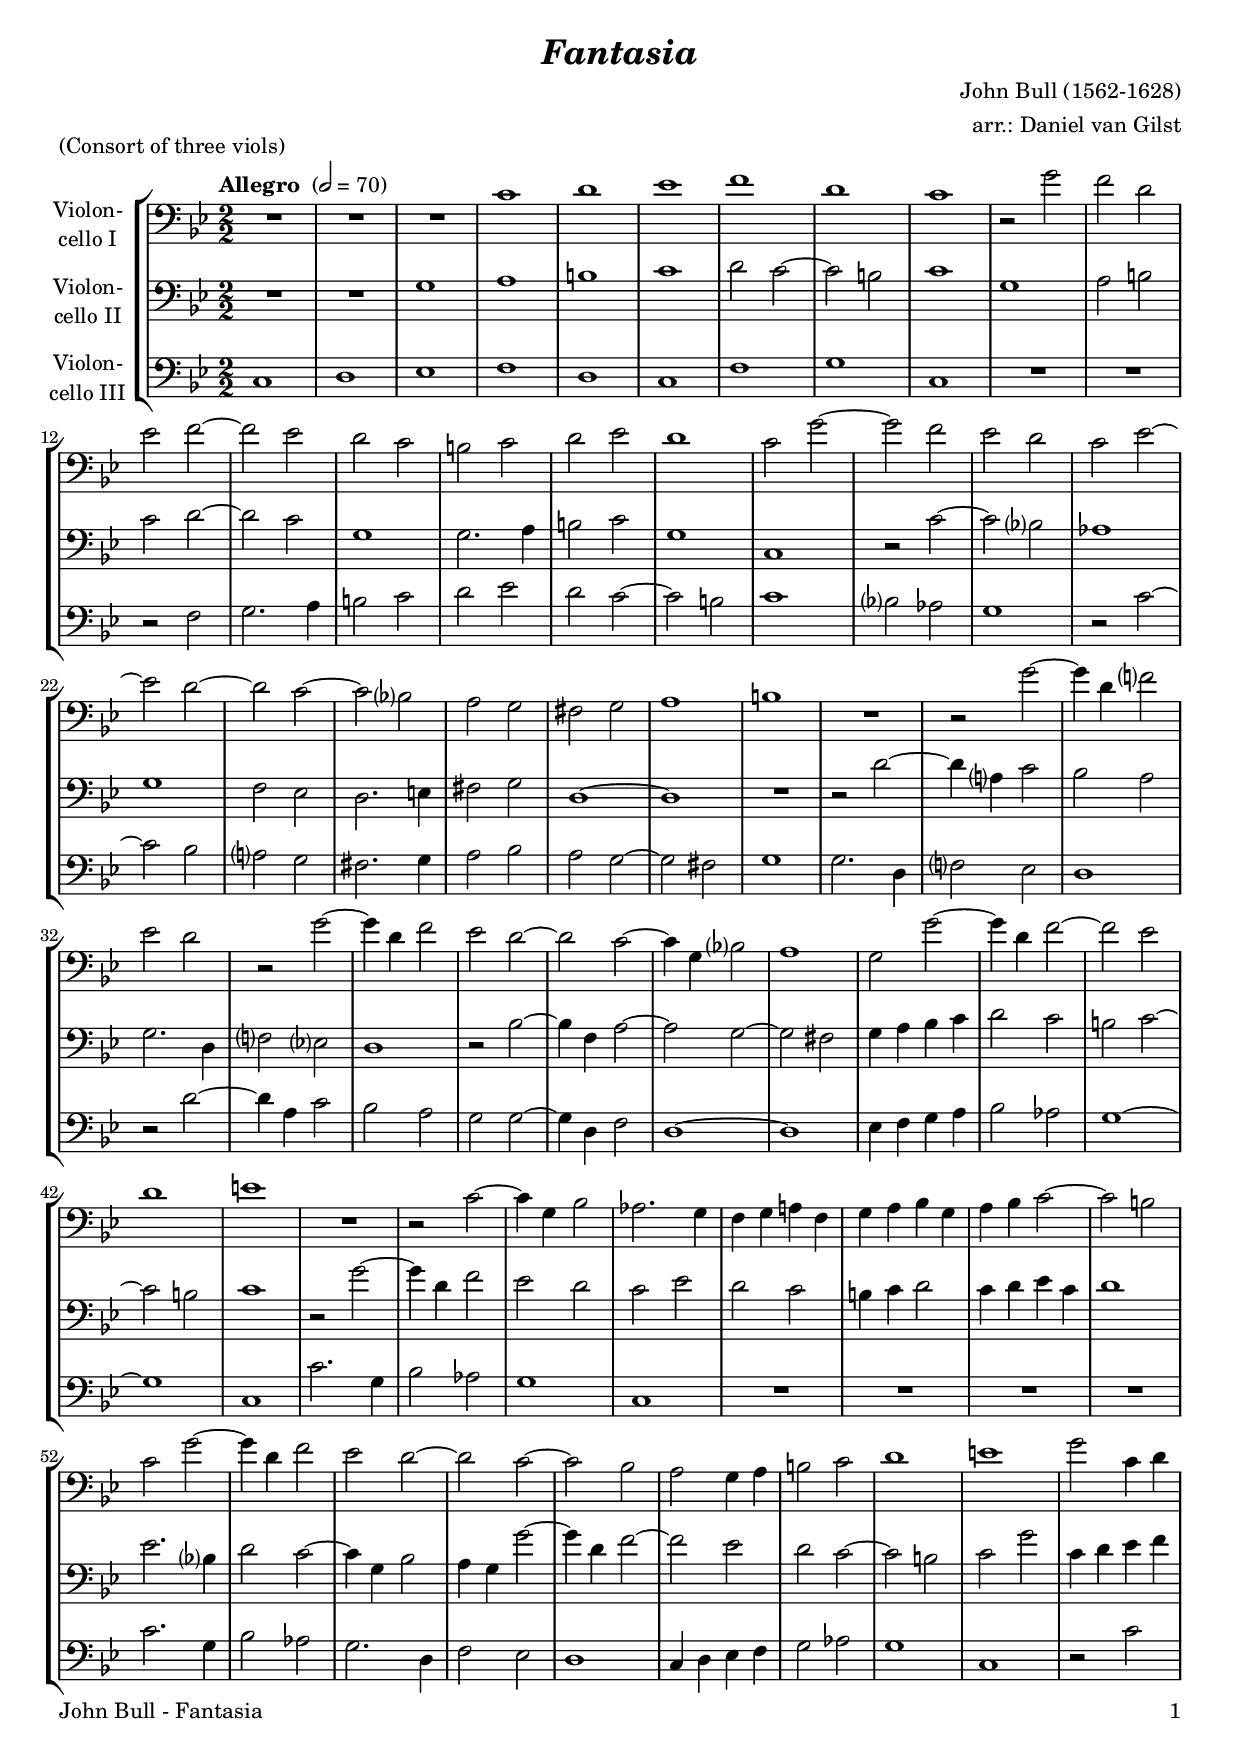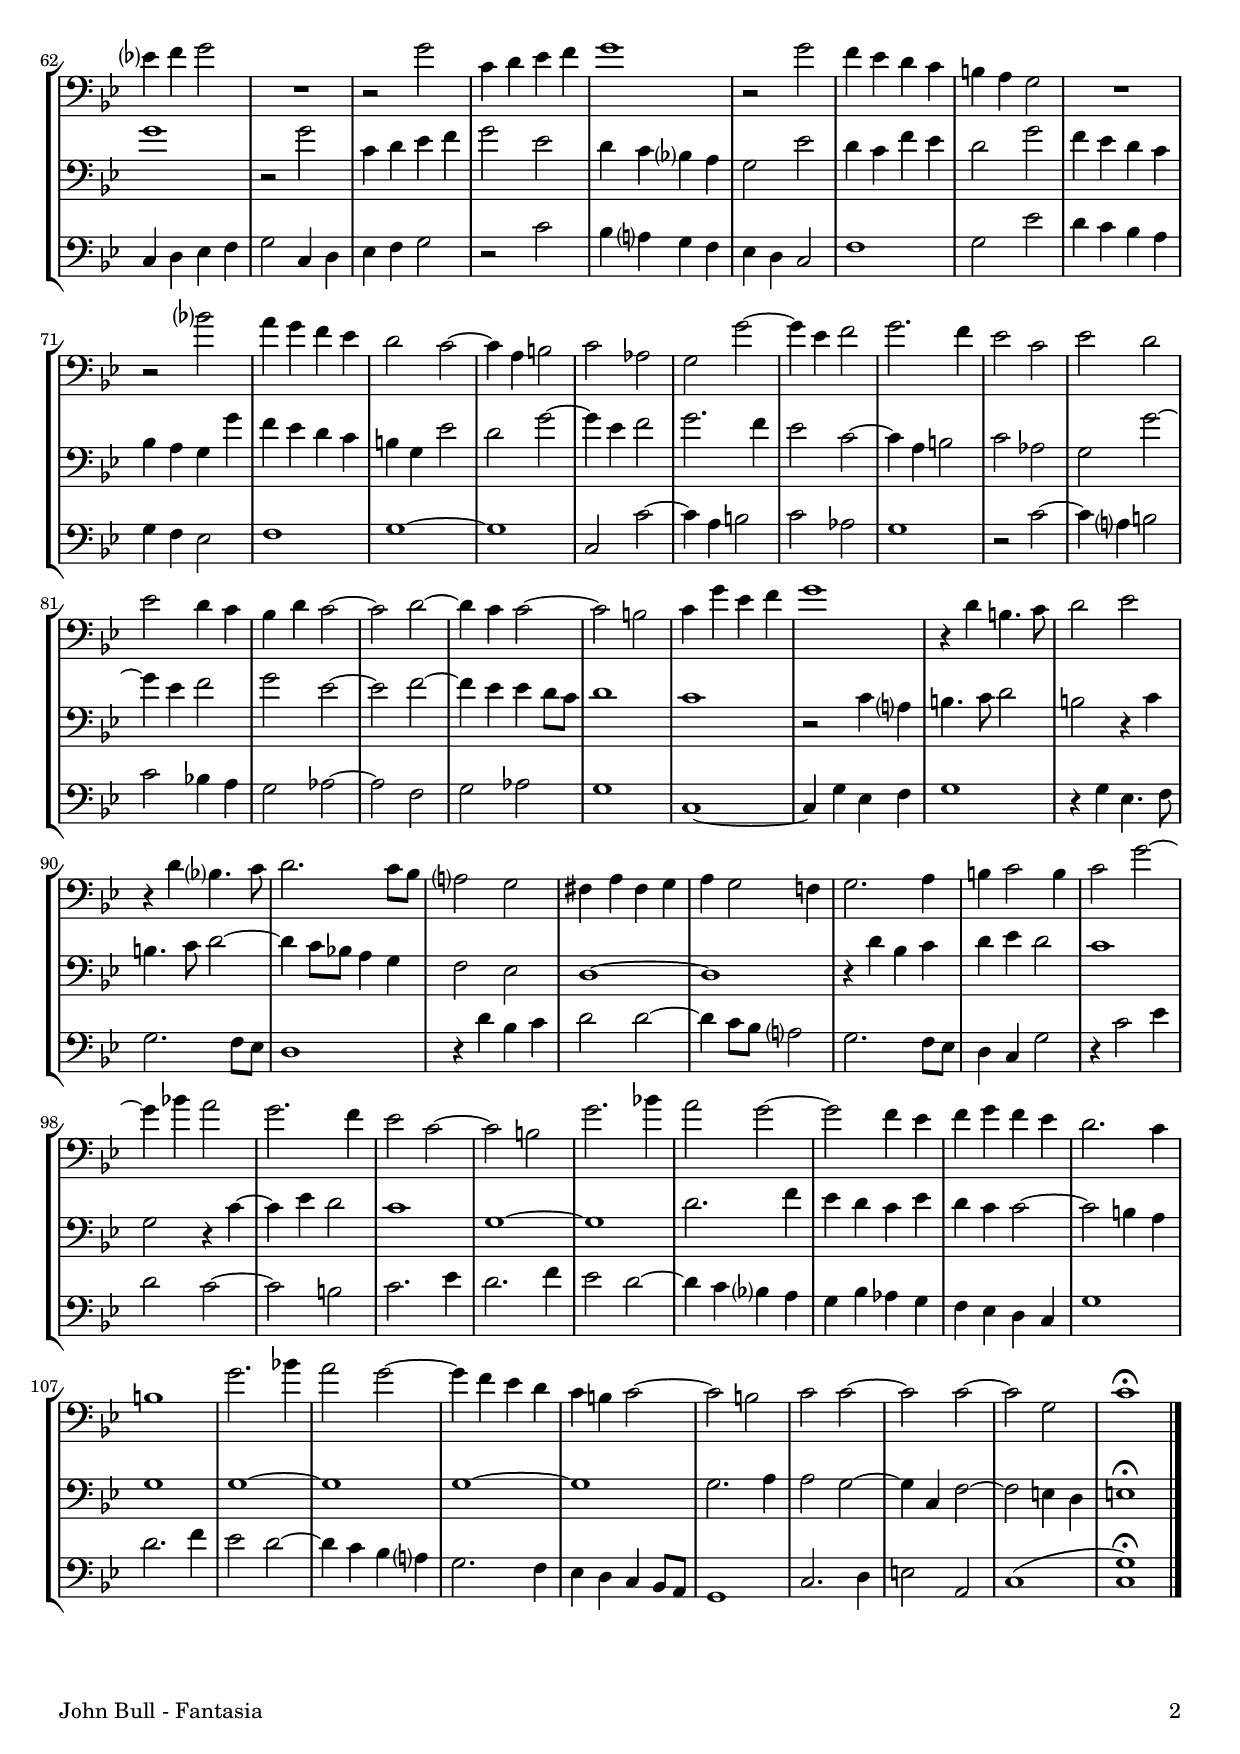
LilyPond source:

\version "2.18.2"
\include "deutsch.ly"
  
#(set-global-staff-size 18.75)

\header {
  title     = \markup \bold \italic "Fantasia"
  composer  = "John Bull (1562-1628)"
  arranger  = "arr.: Daniel van Gilst"
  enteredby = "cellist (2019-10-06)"
  piece     = "(Consort of three viols)"
}

voiceconsts = {
  \key f \major
  \time 2/2
  \clef "bass"
  \numericTimeSignature
  \compressFullBarRests
  % Set default beaming for all staves
%  \set Timing.beamExceptions = #'()
%  \set Timing.baseMoment     = #(ly:make-moment 1 4)
%  \set Timing.beatStructure  = #'(1 1 1)
  \tempo "Allegro " 2=70
}

micl = "clarinet"
mifl = "flute"
miob = "oboe"
mifh = "french horn"
misx = "tenor sax"
mist = "string ensemble 1"
miba = "cello"

va = \relative c'' {
  \voiceconsts
  
  R1*3
  g1
  a
  b
  c
  a
  g
  r2 d'
  c a
  b c~
  c b
  a g

  fis g
  a b
  a1
  g2 d'~
  d c
  b a
  g b~
  b a~
  a g~
  g f?
  e d

  cis d
  e1
  fis
  R
  r2 d'~
  d4 a c?2
  b a
  r d~
  d4 a c2
  b a~

  a g~
  g4 d f?2
  e1
  d2 d'~
  d4 a c2~
  c b
  a1
  h
  R

  r2 g~
  g4 d f2
  es2. d4
  c d e! c
  d e f d
  e f g2~
  g fis
  g d'~
  d4 a c2

  b a~
  a g~
  g f
  e d4 e
  fis2 g
  a1
  h
  d2 g,4 a
  b? c d2

  R1
  r2 d
  g,4 a b c
  d1
  r2 d
  c4 b a g
  fis e d2
  R1
  r2 f'?

  e4 d c b
  a2 g~
  g4 e fis2
  g es
  d d'~
  d4 b c2
  d2. c4
  b2 g
  b a

  b a4 g
  f a g2~
  g a~
  a4 g g2~
  g fis
  g4 d' b c
  d1

  r4 a fis4. g8
  a2 b
  r4 a f?4. g8
  a2. g8 f
  e?2 d
  cis4 e cis d
  e d2 c!4

  d2. e4
  fis g2 fis4
  g2 d'~
  d4 f! e2
  d2. c4
  b2 g~
  g fis

  d'2. f!4
  e2 d~
  d c4 b
  c d c b
  a2. g4
  fis1
  d'2. f!4

  e2 d~
  d4 c b a
  g fis g2~
  g fis
  g g~
  g g~
  g d
  g1\fermata \bar "|."
}

vb = \relative c' {
  \voiceconsts

  R1*2
  d1
  e
  fis
  g
  a2 g~
  g fis
  g1
  d

  e2 fis
  g a~
  a g
  d1
  d2. e4
  fis2 g
  d1
  g,
  r2 g'~
  g f?

  es1
  d
  c2 b
  a2. h4
  cis2 d
  a1~
  a
  R
  r2 a'~
  a4 e? g2

  f e
  d2. a4
  c?2 b?
  a1
  r2 f'~
  f4 c e2~
  e d~
  d cis
  d4 e f g

  a2 g
  fis g~
  g fis
  g1
  r2 d'~
  d4 a c2
  b a
  g b
  a g

  fis4 g a2
  g4 a b g
  a1
  b2. f?4
  a2 g~
  g4 d f2
  e4 d d'2~
  d4 a c2~

  c b
  a g~
  g fis
  g d'
  g,4 a b c
  d1
  r2 d
  g,4 a b c
  d2 b

  a4 g f? e
  d2 b'
  a4 g c b
  a2 d
  c4 b a g
  f e d d'
  c b a g
  fis d b'2

  a d~
  d4 b c2
  d2. c4
  b2 g~
  g4 e fis2
  g es
  d d'~
  d4 b c2
  d b~

  b c~
  c4 b b a8 g
  a1
  g
  r2 g4 e?
  fis4. g8 a2
  fis r4 g
  fis4. g8 a2~

  a4 g8 f! e4 d
  c2 b
  a1~
  a
  r4 a' f g
  a b a2
  g1
  d2 r4 g~

  g b a2
  g1
  d~
  d
  a'2. c4
  b a g b
  a g g2~
  g fis4 e
  d1

  d~
  d
  d~
  d
  d2. e4
  e2 d~
  d4 g, c2~
  c h4 a
  h1\fermata \bar "|."
}

vc = \relative c' {
  \voiceconsts

  g1
  a
  b
  c
  a
  g
  c
  d
  g,
  R1*2
  r2 c
  d2. e4
  fis2 g

  a b
  a g~
  g fis
  g1
  f?2 es
  d1
  r2 g~
  g f
  e? d
  cis2. d4

  e2 f
  e d~
  d cis
  d1
  d2. a4
  c?2 b
  a1
  r2 a'~
  a4 e g2
  f e

  d d~
  d4 a c2
  a1~
  a
  b4 c d e
  f2 es
  d1~
  d
  g,
  g'2. d4

  f2 es
  d1
  g,
  R1*4
  g'2. d4
  f2 es
  d2. a4
  c2 b
  a1
  g4 a b c

  d2 es
  d1
  g,
  r2 g'
  g,4 a b c
  d2 g,4 a
  b c d2
  r g
  f4 e? d c
  b a g2

  c1
  d2 b'
  a4 g f e
  d c b2
  c1
  d~
  d
  g,2 g'~
  g4 e fis2
  g es

  d1
  r2 g~
  g4 e? fis2
  g f!4 e
  d2 es~
  es c
  d es
  d1
  g,~
  g4 d' b c

  d1
  r4 d b4. c8
  d2. c8 b
  a1
  r4 a' f g
  a2 a~
  a4 g8 f e?2
  d2. c8 b
  a4 g d'2

  r4 g2 b4
  a2 g~
  g fis
  g2. b4
  a2. c4
  b2 a~
  a4 g f? e
  d f es d
  c b a g

  d'1
  a'2. c4
  b2 a~
  a4 g f e?
  d2. c4
  b a g f8 e
  d1
  g2. a4
  h2 e,
  g1(
  <g d'>)\fermata \bar "|."
}


music = \new StaffGroup <<
      \new Staff {
	\set Staff.midiInstrument = \miba
	\set Staff.instrumentName = \markup \center-column { "Violon-" "cello I" }
	\transpose f b, { \va }
      }

      \new Staff {
	\set Staff.midiInstrument = \miba
	\set Staff.instrumentName = \markup \center-column { "Violon-" "cello II" }
	\transpose f b, { \vb }
      }

      \new Staff {
	\set Staff.midiInstrument = \miba
	\set Staff.instrumentName = \markup \center-column { "Violon-" "cello III" }
	\transpose f b, { \vc }
      }
>>

\book {
   \paper {
    print-page-number = ##t
    print-first-page-number = ##t
    oddHeaderMarkup = \markup \null
    evenHeaderMarkup = \markup \null
    oddFooterMarkup = \markup {
      \fill-line {
        \on-the-fly #print-page-number-check-first
        "John Bull - Fantasia" \fromproperty #'page:page-number-string
      }
    }
    evenFooterMarkup = \oddFooterMarkup
  } \score {
    \music
    \layout {}
  }

  \score {
    \unfoldRepeats \music

    \midi {
      \context {
        \Score
      }
    }
  }
}
